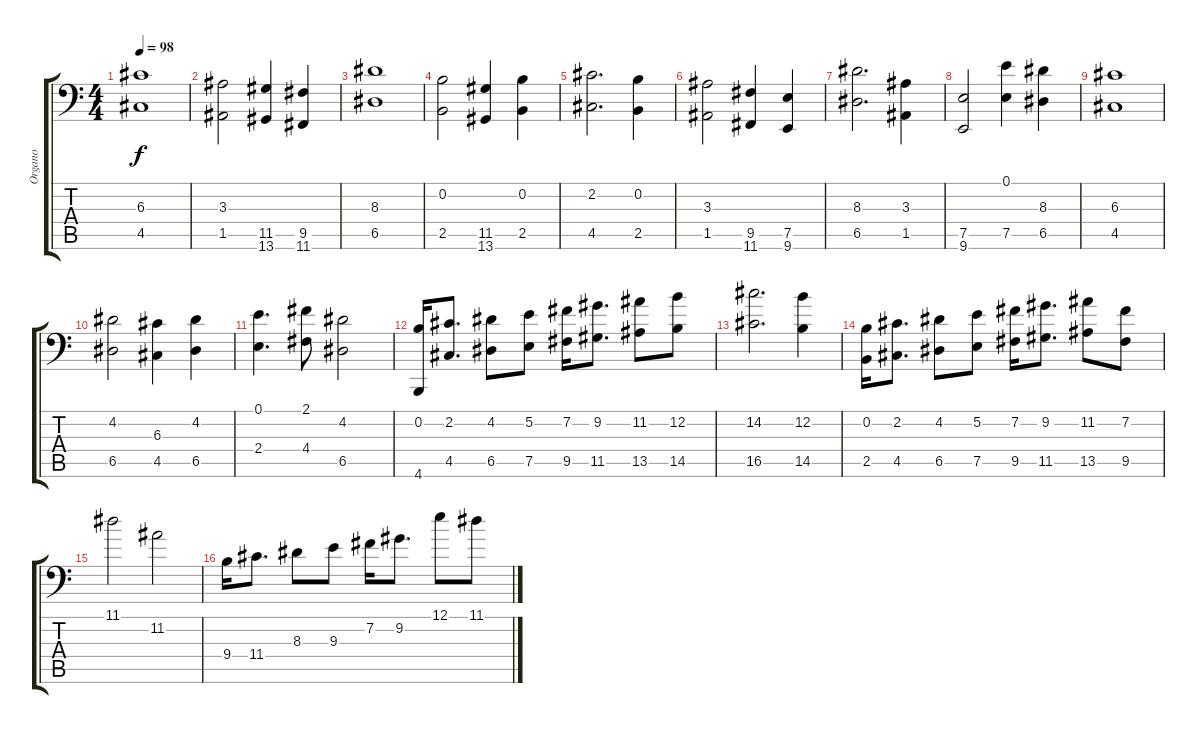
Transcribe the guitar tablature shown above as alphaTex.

\track ("Organo" "Organo") {instrument drawbarorgan}
\staff {score tabs}
\tuning (E4 B3 G3 D3 A2 G1) {hide}
\ts (4 4)
\tempo 98
\clef f4
\ks c
(6.3 4.5).1{dy f} |
(3.3 1.5).2 (11.5 13.6).4 (9.5 11.6).4 |
(8.3 6.5).1 |
(0.2 2.5).2 (11.5 13.6).4 (0.2 2.5).4 |
(2.2 4.5).2{d} (0.2 2.5).4 |
(3.3 1.5).2 (9.5 11.6).4 (7.5 9.6).4 |
(8.3 6.5).2{d} (3.3 1.5).4 |
(7.5 9.6).2 (0.1 7.5).4 (8.3 6.5).4 |
(6.3 4.5).1 |
(4.2 6.5).2 (6.3 4.5).4 (4.2 6.5).4 |
(0.1 2.4).4{d} (2.1 4.4).8 (4.2 6.5).2 |
(0.2 4.6).16 (2.2 4.5).8{d} (4.2 6.5).8 (5.2 7.5).8 (7.2 9.5).16 (9.2 11.5).8{d} (11.2 13.5).8 (12.2 14.5).8 |
(14.2 16.5).2{d} (12.2 14.5).4 |
(0.2 2.5).16 (2.2 4.5).8{d} (4.2 6.5).8 (5.2 7.5).8 (7.2 9.5).16 (9.2 11.5).8{d} (11.2 13.5).8 (7.2 9.5).8 |
11.1.2 11.2.2 |
9.4.16 11.4.8{d} 8.3.8 9.3.8 7.2.16 9.2.8{d} 12.1.8 11.1.8
